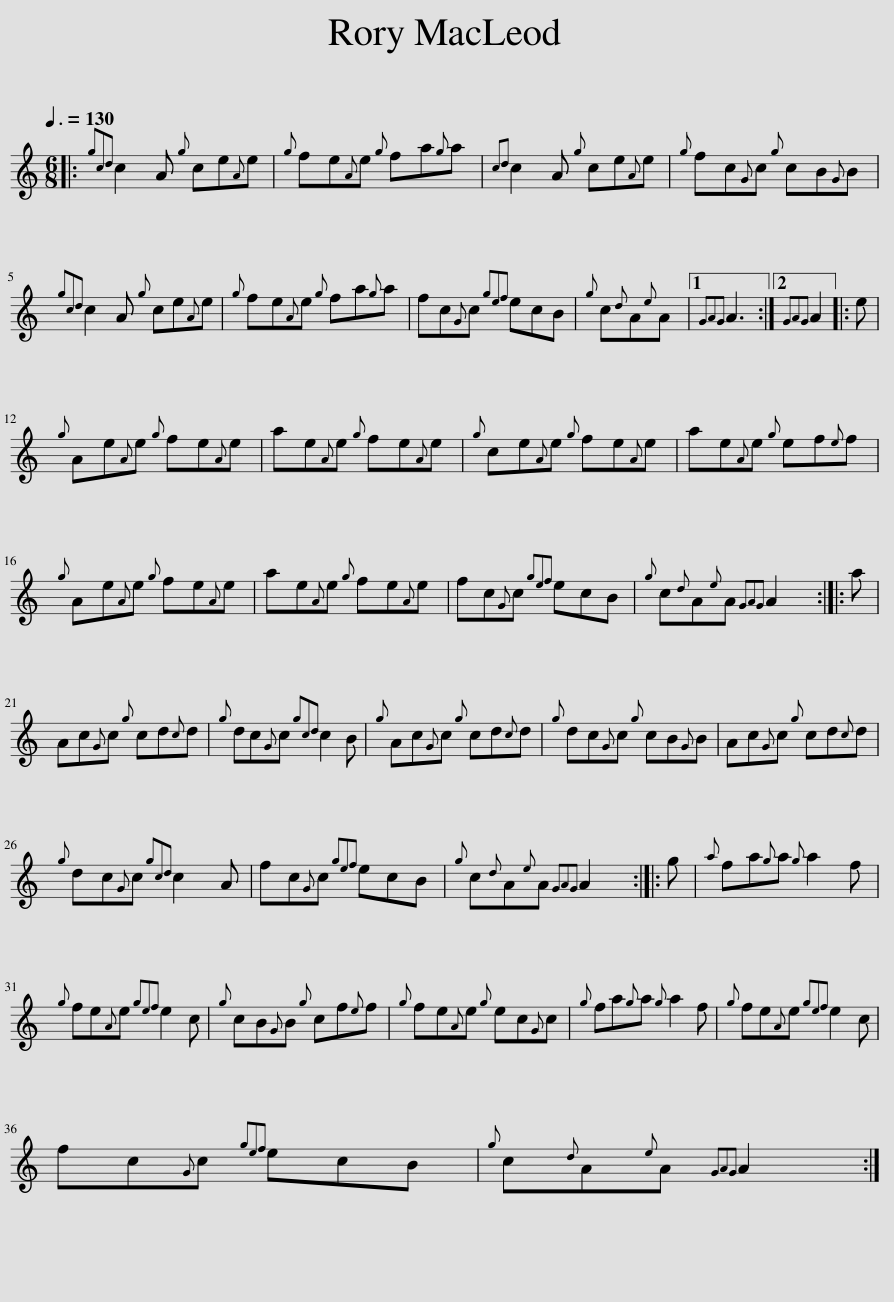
X:1
L:1/8
Q:3/8=130
M:6/8
I:linebreak $
K:C
V:1 treble
V:1
|:{gcd} c2 A{g} ce{A}e |{g} fe{A}e{g} fa{g}a |{cd} c2 A{g} ce{A}e |{g} fc{G}c{g} cB{G}B |${gcd} c2 A{g} ce{A}e | %5
{g} fe{A}e{g} fa{g}a | fc{G}c{gef} ecB |{g} c{d}A{e}A |1{GAG} A3 :|2{GAG} A2 |: %10
 e |${g} Ae{A}e{g} fe{A}e | ae{A}e{g} fe{A}e |{g} ce{A}e{g} fe{A}e | ae{A}e{g} ef{e}f |$ %15
{g} Ae{A}e{g} fe{A}e | ae{A}e{g} fe{A}e | fc{G}c{gef} ecB |{g} c{d}A{e}A{GAG} A2 :: a |$ %20
 Ac{G}c{g} cd{c}d |{g} dc{G}c{gcd} c2 B |{g} Ac{G}c{g} cd{c}d |{g} dc{G}c{g} cB{G}B | Ac{G}c{g} cd{c}d |$ %25
{g} dc{G}c{gcd} c2 A | fc{G}c{gef} ecB |{g} c{d}A{e}A{GAG} A2 :: g |{a} fa{g}a{g} a2 f |$ %30
{g} fe{A}e{gef} e2 c |{g} cB{G}B{g} cf{e}f |{g} fe{A}e{g} ec{G}c |{g} fa{g}a{g} a2 f |{g} fe{A}e{gef} e2 c |$ %35
 fc{G}c{gef} ecB |{g} c{d}A{e}A{GAG} A2 :| %37
